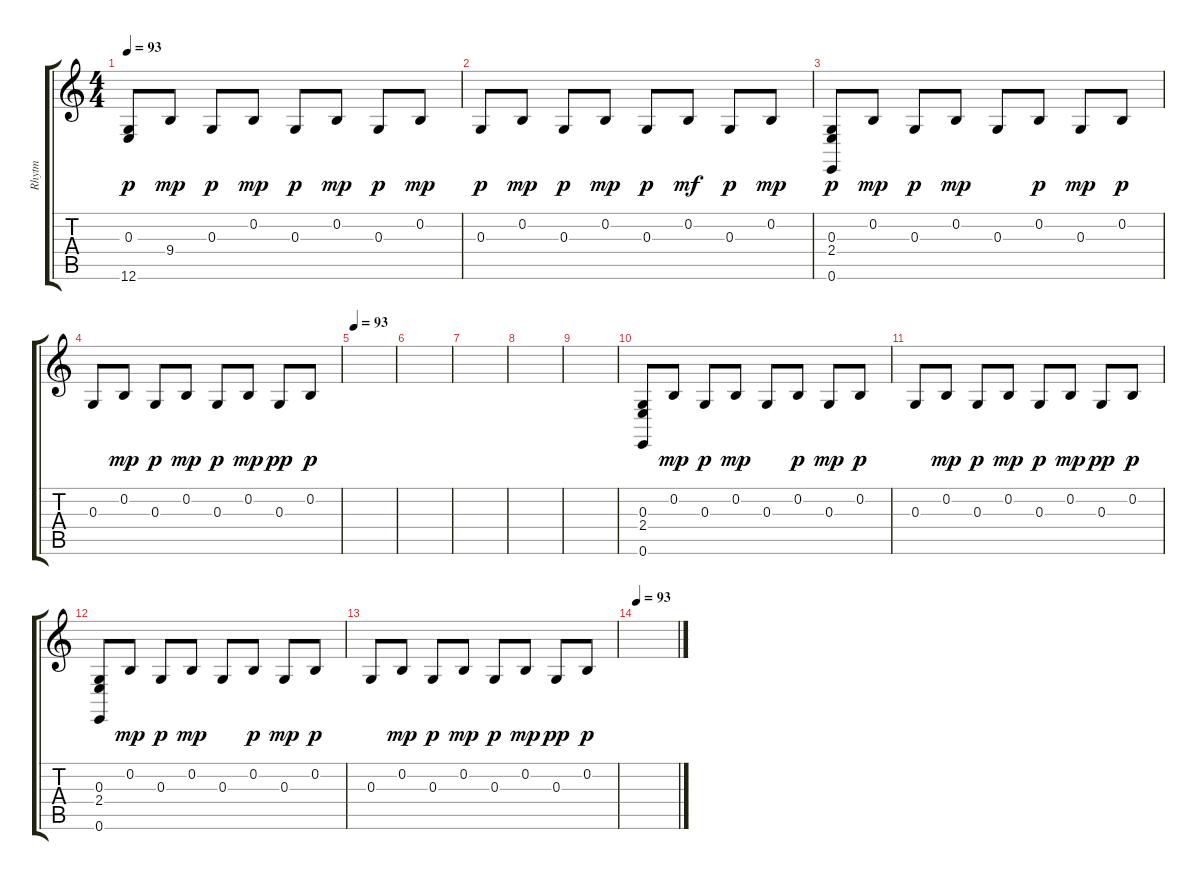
\track ("Rhytm" "Rhytm") {instrument acousticgrandpiano}
\staff {score tabs}
\tuning (E4 B3 G3 D3 A2 E2) {hide}
\ts (4 4)
\tempo 93
\clef g2
\ks c
(0.3 12.6).8{dy p} 9.4.8{dy mp} 0.3.8{dy p} 0.2.8{dy mp} 0.3.8{dy p} 0.2.8{dy mp} 0.3.8{dy p} 0.2.8{dy mp} |
0.3.8{dy p} 0.2.8{dy mp} 0.3.8{dy p} 0.2.8{dy mp} 0.3.8{dy p} 0.2.8{dy mf} 0.3.8{dy p} 0.2.8{dy mp} |
(0.3 2.4 0.6).8{dy p} 0.2.8{dy mp} 0.3.8{dy p} 0.2.8{dy mp} 0.3.8 0.2.8{dy p} 0.3.8{dy mp} 0.2.8{dy p} |
0.3.8 0.2.8{dy mp} 0.3.8{dy p} 0.2.8{dy mp} 0.3.8{dy p} 0.2.8{dy mp} 0.3.8{dy pp} 0.2.8{dy p} |
\tempo 93
|
|
|
|
|
(0.3 2.4 0.6).8 0.2.8{dy mp} 0.3.8{dy p} 0.2.8{dy mp} 0.3.8 0.2.8{dy p} 0.3.8{dy mp} 0.2.8{dy p} |
0.3.8 0.2.8{dy mp} 0.3.8{dy p} 0.2.8{dy mp} 0.3.8{dy p} 0.2.8{dy mp} 0.3.8{dy pp} 0.2.8{dy p} |
(0.3 2.4 0.6).8 0.2.8{dy mp} 0.3.8{dy p} 0.2.8{dy mp} 0.3.8 0.2.8{dy p} 0.3.8{dy mp} 0.2.8{dy p} |
0.3.8 0.2.8{dy mp} 0.3.8{dy p} 0.2.8{dy mp} 0.3.8{dy p} 0.2.8{dy mp} 0.3.8{dy pp} 0.2.8{dy p} |
\tempo 93
